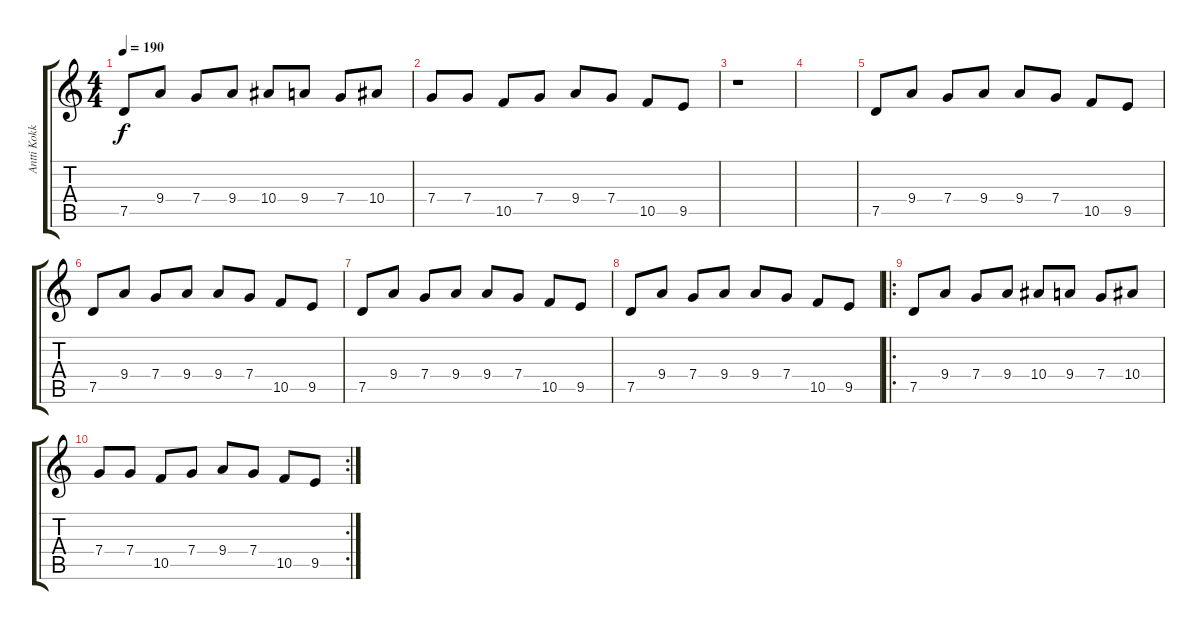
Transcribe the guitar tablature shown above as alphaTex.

\track ("Antti Kokko" "Antti Kokk") {instrument distortionguitar}
\staff {score tabs}
\tuning (D4 A3 F3 C3 G2 D2) {hide}
\ts (4 4)
\tempo 190
\clef g2
\ks c
7.5.8{dy f} 9.4.8 7.4.8 9.4.8 10.4.8 9.4.8 7.4.8 10.4.8 |
7.4.8 7.4.8 10.5.8 7.4.8 9.4.8 7.4.8 10.5.8 9.5.8 |
r.1 |
|
7.5.8 9.4.8 7.4.8 9.4.8 9.4.8 7.4.8 10.5.8 9.5.8 |
7.5.8 9.4.8 7.4.8 9.4.8 9.4.8 7.4.8 10.5.8 9.5.8 |
7.5.8 9.4.8 7.4.8 9.4.8 9.4.8 7.4.8 10.5.8 9.5.8 |
7.5.8 9.4.8 7.4.8 9.4.8 9.4.8 7.4.8 10.5.8 9.5.8 |
\ro
7.5.8 9.4.8 7.4.8 9.4.8 10.4.8 9.4.8 7.4.8 10.4.8 |
\rc 2
7.4.8 7.4.8 10.5.8 7.4.8 9.4.8 7.4.8 10.5.8 9.5.8
